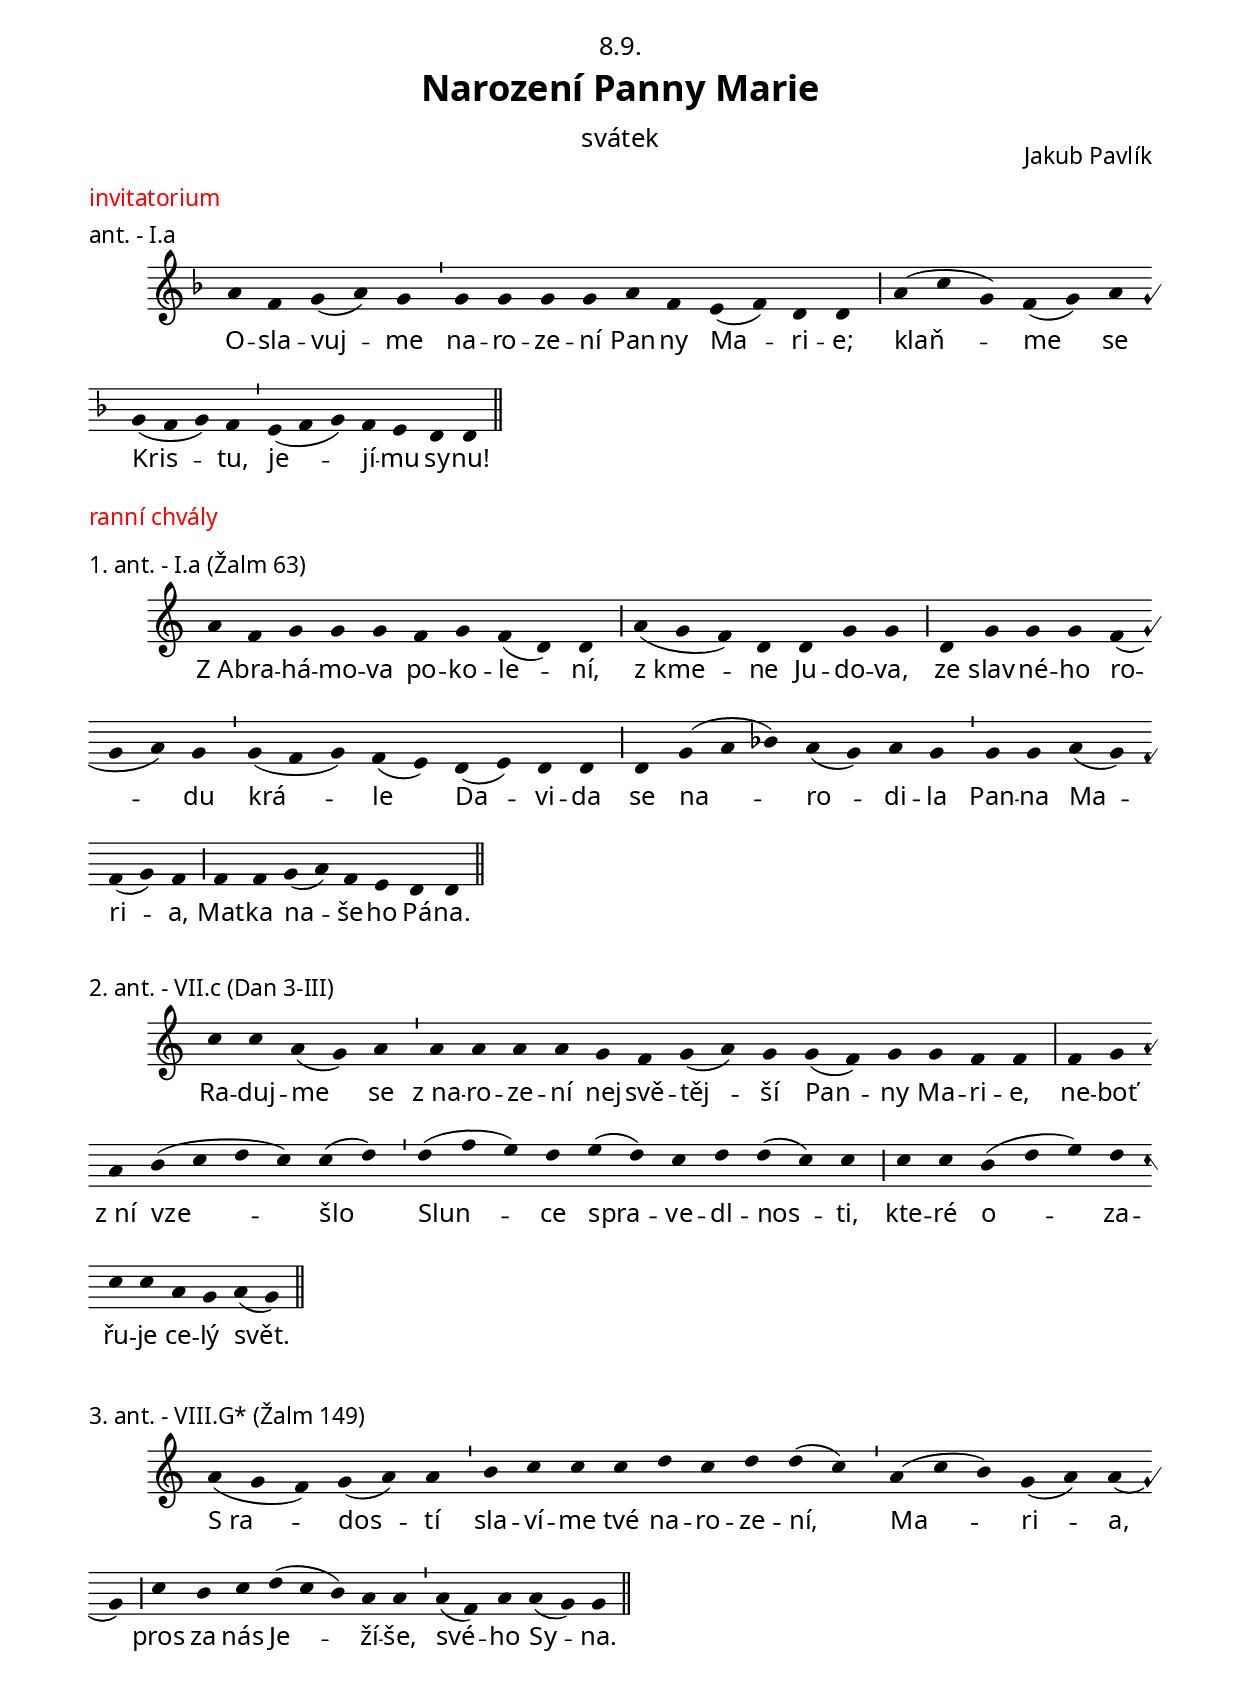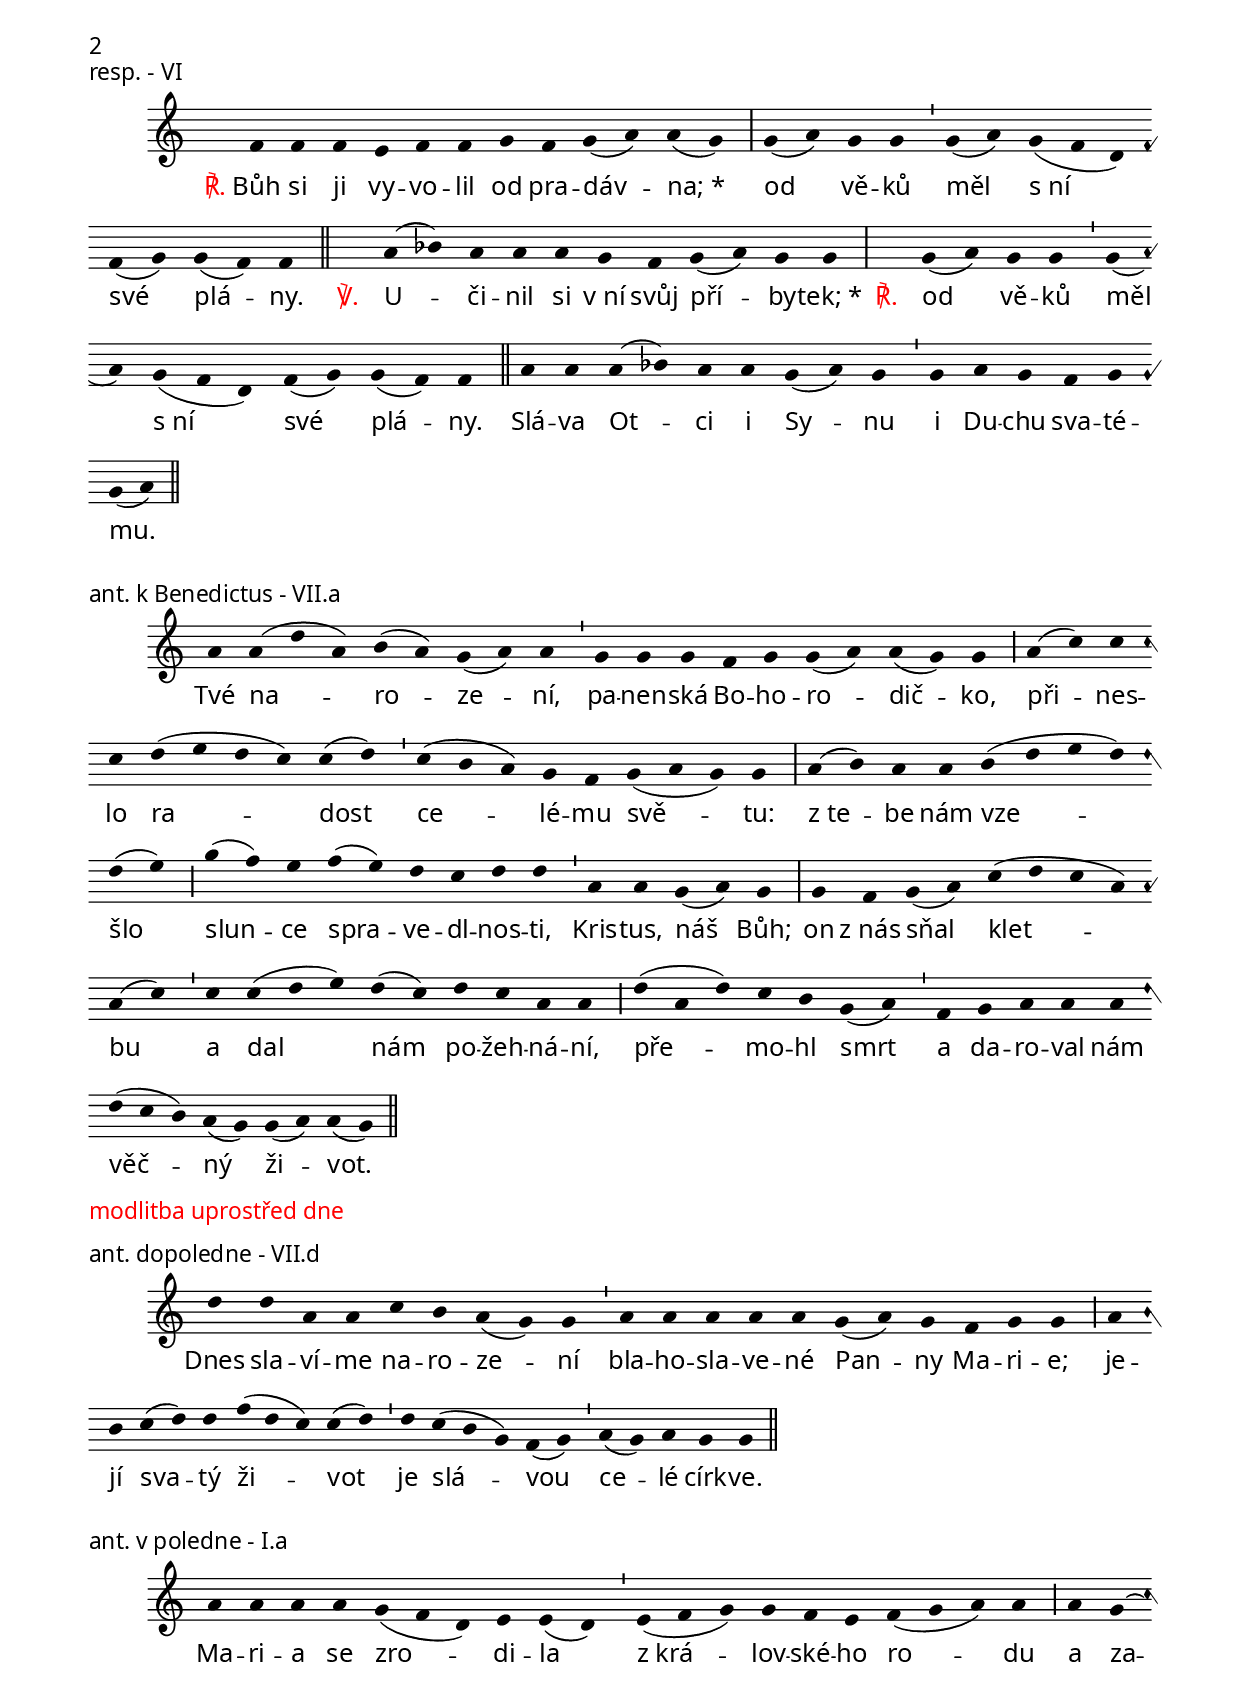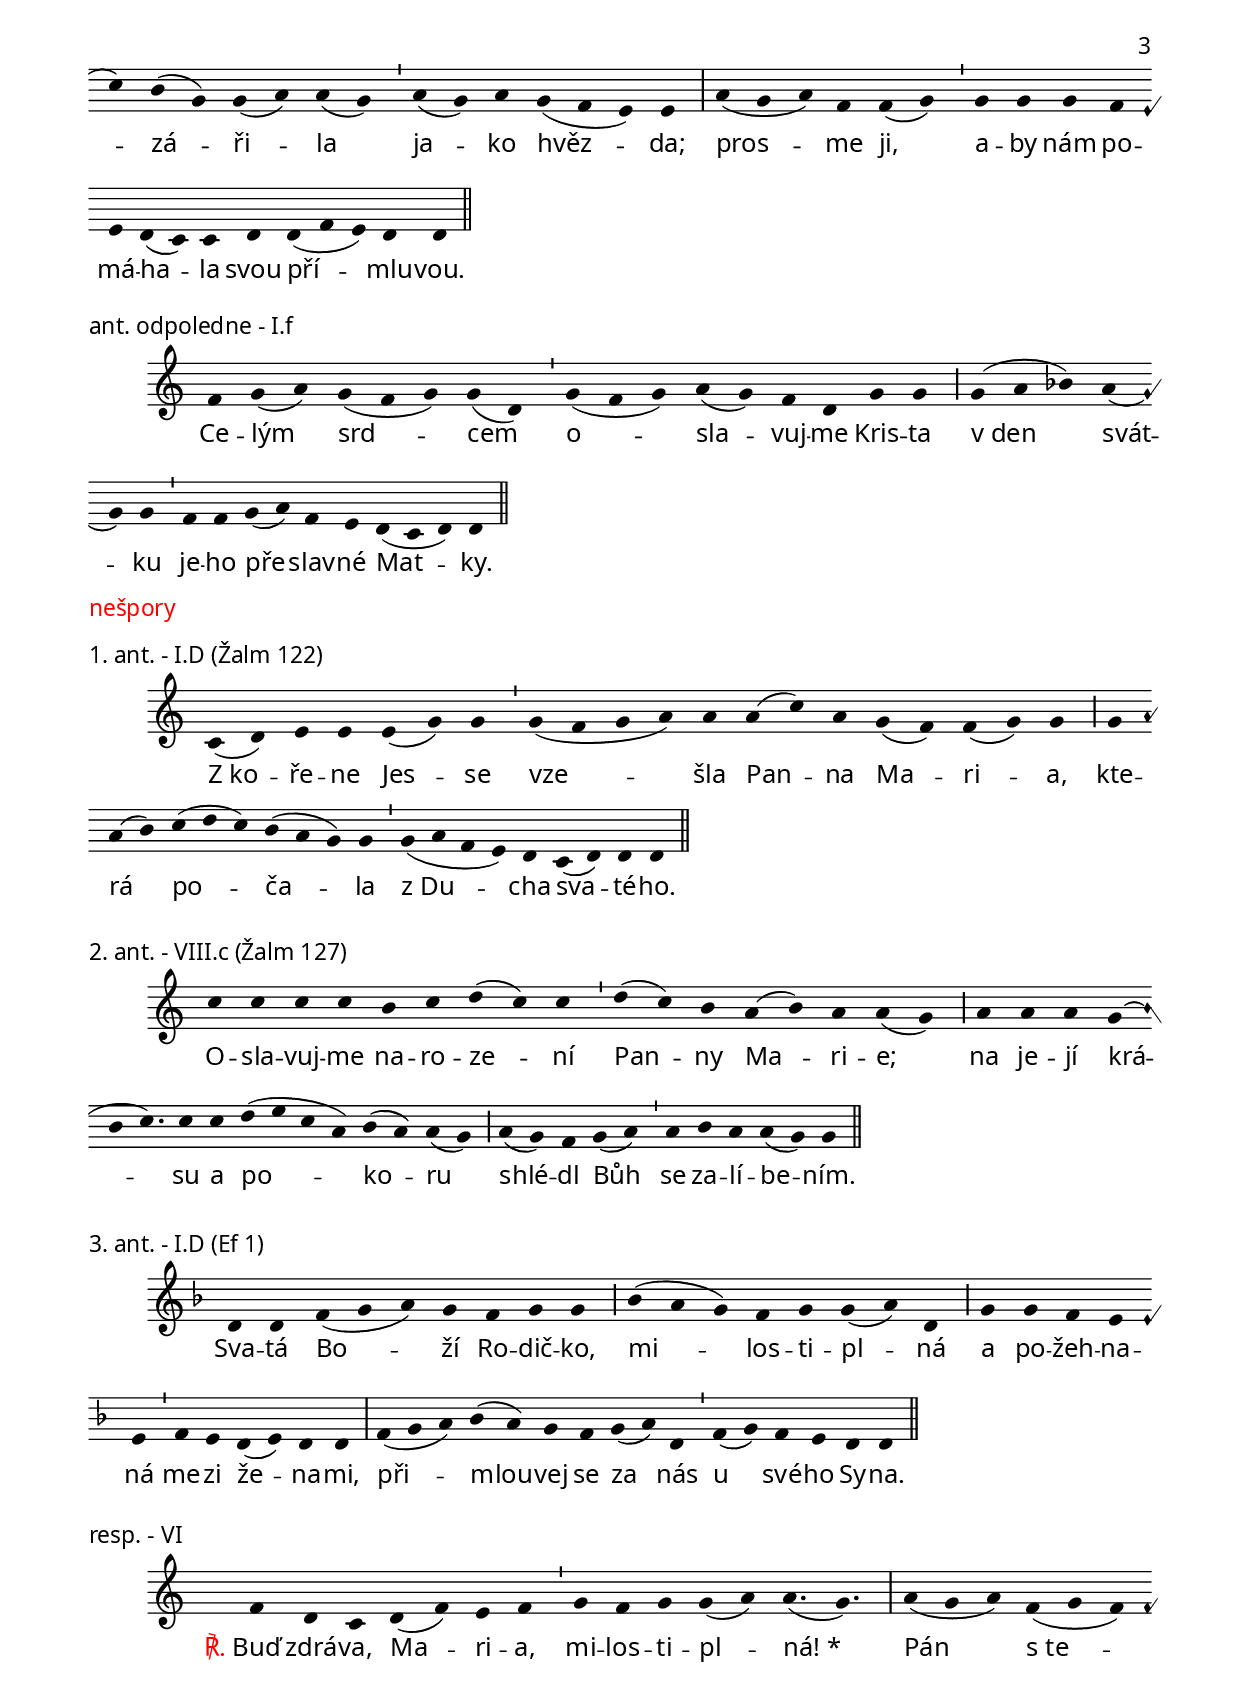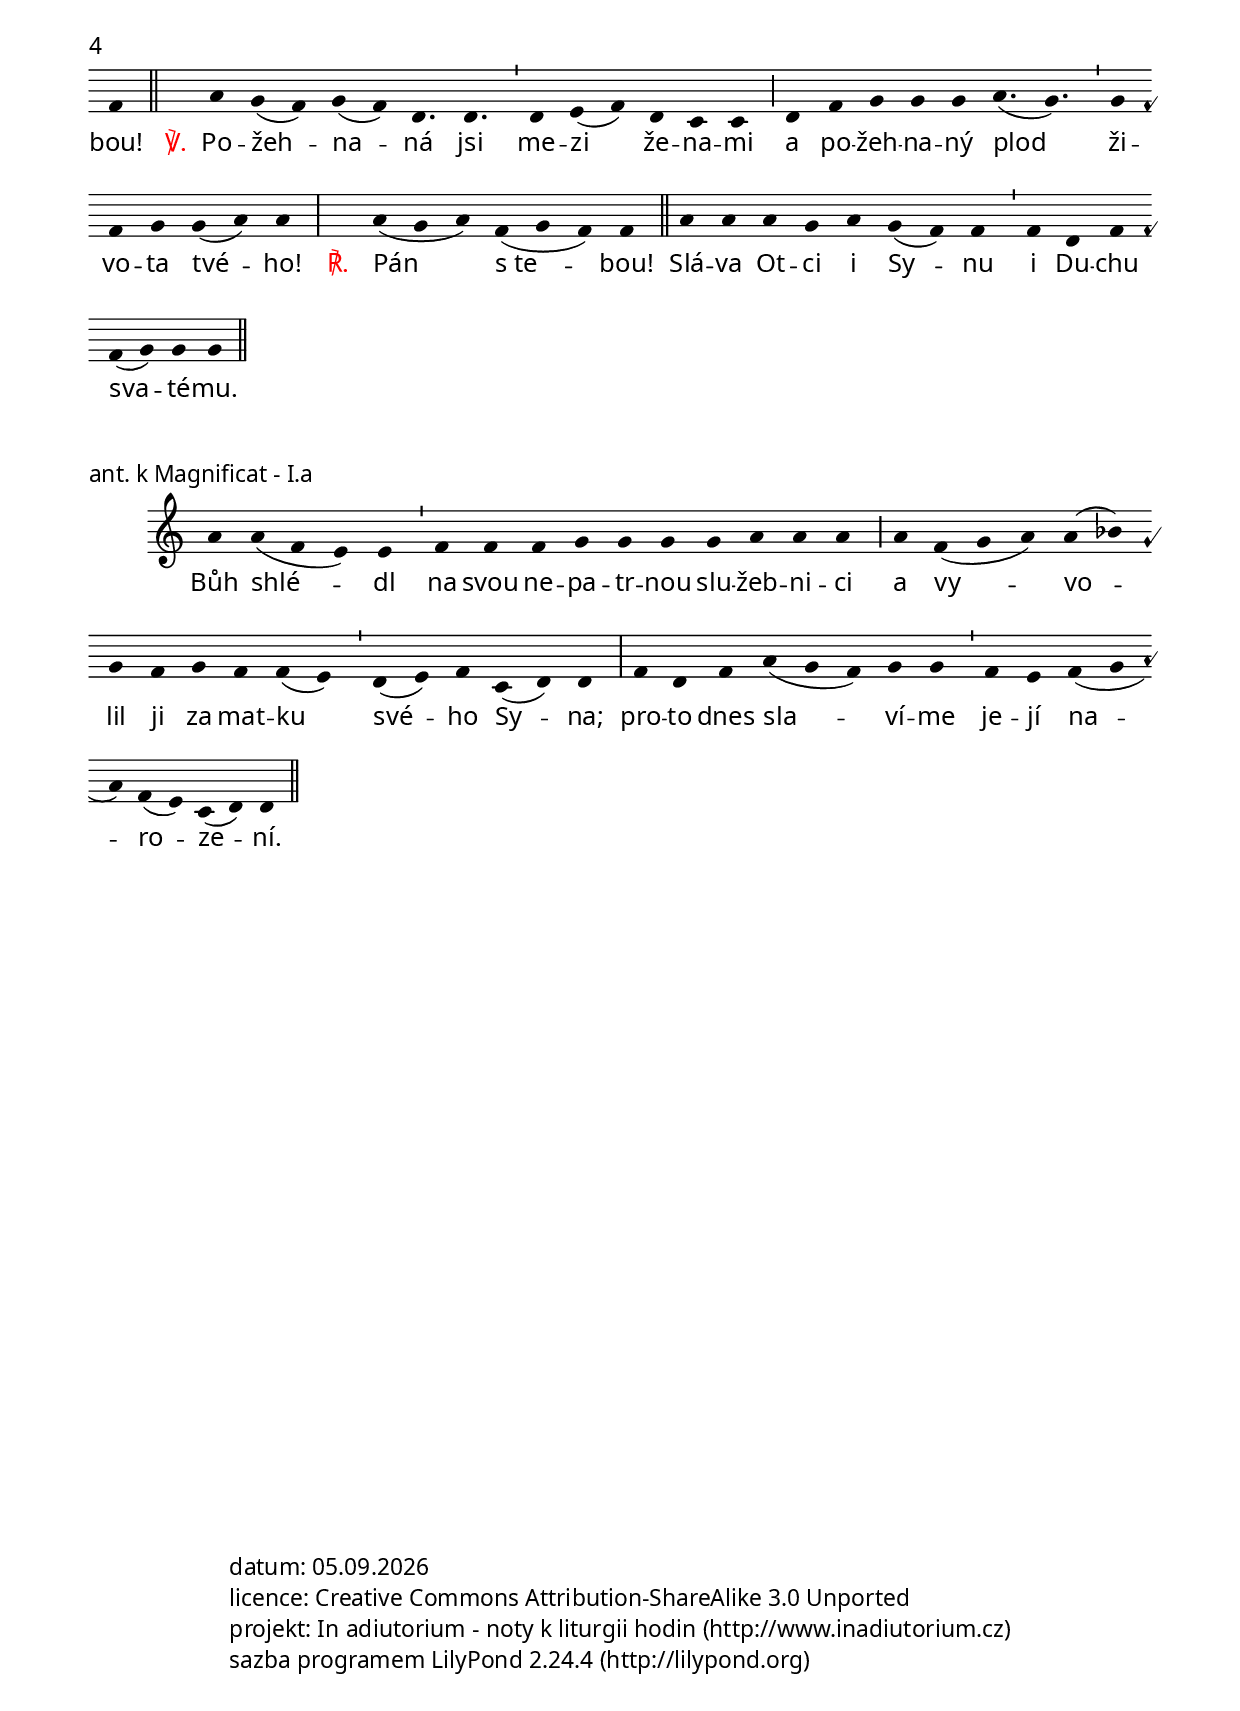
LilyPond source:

\version "2.15.40"

\include "../spolecne.ly"
\include "../dilyresponsorii.ly"

\header {
  title = \markup\titleSvatek
            "Narození Panny Marie"
            svátek
            8.9.
  composer = "Jakub Pavlík"
}

\markup {\nadpisHodinka {"invitatorium"}}

\score {
  \relative c'' {
    \choralniRezim
    \key f \major
    a4 f g( a) g \barMin g g g g a f e( f) d d \barMaior
    a'( c g) f( g) a g( f g) f \barMin e( f g) f e d d \barFinalis
  }
  \addlyrics {
    O -- sla -- vuj -- me na -- ro -- ze -- ní Pan -- ny Ma -- ri -- e;
    klaň -- me se Kris -- tu, je -- jí -- mu sy -- nu!
  }
  \header {
    quid = "ant."
    modus = "I"
    differentia = "a"
    psalmus = ""
    id = ""
    piece = \markup {\sestavTitulekBezZalmu}
  }
}

\markup {\nadpisHodinka {"ranní chvály"}}

\score {
  \relative c'' {
    \choralniRezim
    a4 f g g g f g f( d) d \barMaior
    a'( g f) d d g g \barMaior
    d g g g f( g a) g \barMin g( f g) f( e) d( e) d d \barMaior
    d g( a bes) a( g) a g \barMin g g a( g) f( g) f \barMaior
    f f g( a) f e d d \barFinalis
  }
  \addlyrics {
    Z_A -- bra -- há -- mo -- va po -- ko -- le -- ní,
    z_kme -- ne Ju -- do -- va,
    ze slav -- né -- ho ro -- du krá -- le Da -- vi -- da
    se na -- ro -- di -- la Pan -- na Ma -- ri -- a,
    Mat -- ka na -- še -- ho Pá -- na.
  }
  \header {
    quid = "1. ant."
    modus = "I"
    differentia = "a"
    psalmus = "Žalm 63"
    id = ""
    piece = \markup {\sestavTitulek}
  }
}

\score {
  \relative c'' {
    \choralniRezim
    c4 c a( g) a \barMin a a a a g f g( a) g g( f) g g f f \barMax
    f g a b( c d c) c( d) \barMin d( f e) d e( d) c d d( c) c \barMaior
    c c b( d e) d c c a g a( g) \barFinalis
  }
  \addlyrics {
    Ra -- duj -- me se z_na -- ro -- ze -- ní
    nej -- svě -- těj -- ší Pan -- ny Ma -- ri -- e,
    ne -- boť z_ní vze -- šlo Slun -- ce spra -- ve -- dl -- nos -- ti,
    kte -- ré o -- za -- řu -- je ce -- lý svět.
  }
  \header {
    quid = "2. ant."
    modus = "VII"
    differentia = "c"
    psalmus = "Dan 3-III"
    placet = "VII.c2"
    id = ""
    piece = \markup {\sestavTitulek}
  }
}

\score {
  \relative c'' {
    \choralniRezim
    a4( g f) g( a) a \barMin b c c c d c d d( c) \barMin a( c b) g( a) a( g) \barMaior
    c b c d( c b) a a \barMin a( f) a a( g) g \barFinalis
  }
  \addlyrics {
    S_ra -- dos -- tí sla -- ví -- me tvé na -- ro -- ze -- ní, Ma -- ri -- a,
    pros za nás Je -- ží -- še, své -- ho Sy -- na.
  }
  \header {
    quid = "3. ant."
    modus = "VIII"
    differentia = "G*"
    psalmus = "Žalm 149"
    id = ""
    piece = \markup {\sestavTitulek}
  }
}

\score {
  \relative c' {
    \choralniRezim

    % R
    \neviditelna f
    f4 f f e f f g f g( a) a( g) \barMax
    g( a) g g \barMin g( a) g( f d) f( g) g( f) f \barFinalis
    % V
    \neviditelna a
    a( bes) a a a g f g( a) g g \barMax
    % R
    \neviditelna a
    g( a) g g \barMin g( a) g( f d) f( g) g( f) f \barFinalis
    % Slava
    \respVIdoxologie \barFinalis
  }
  \addlyrics {
    \Response Bůh si ji vy -- vo -- lil od pra -- dáv -- na;_*
    od vě -- ků měl s_ní své plá -- ny.
    \Verse U -- či -- nil si v_ní svůj pří -- by -- tek;_*
    \Response od vě -- ků měl s_ní své plá -- ny.
    \textRespDoxologie
  }
  \header {
    quid = "resp."
    modus = "VI"
    id = ""
    fons = "commune o PM, r.ch."
    piece = \markup {\sestavTitulekResp}
  }
}

\score {
  \relative c'' {
    \choralniRezim
    a4 a( d a) b( a) g( a) a \barMin g g g f g g( a) a( g) g \barMaior
    a( c) c c d( e d c) c( d) \barMin c( b a) g f g( a g) g \barMax

    a( b) a a b( d e d) d( e) \barMaior g( f) e f( e) d c d d \barMin
    a a g( a) g \barMax

    g f g( a) c( d c a) a( c) \barMin
    c c( d e) d( c) d c a a \barMaior
    d( a d) c b g( a) \barMin
    f g a a a d( c b) a( g) g( a) a( g) \barFinalis
  }
  \addlyrics {
    Tvé na -- ro -- ze -- ní, pa -- nen -- ská Bo -- ho -- ro -- dič -- ko,
    při -- nes -- lo ra -- dost ce -- lé -- mu svě -- tu:

    z_te -- be nám vze -- šlo slun -- ce spra -- ve -- dl -- nos -- ti,
    Kris -- tus, náš Bůh;

    on z_nás sňal klet -- bu
    a dal nám po -- žeh -- ná -- ní,
    pře -- mo -- hl smrt
    a da -- ro -- val nám věč -- ný ži -- vot.
  }
  \header {
    quid = "ant. k Benedictus"
    modus = "VII"
    differentia = "a"
    psalmus = ""
    id = ""
    piece = \markup {\sestavTitulekBezZalmu}
  }
}

\markup {\nadpisHodinka {"modlitba uprostřed dne"}}

\score {
  \relative c'' {
    \choralniRezim
    d4 d a a c b a( g) g \barMin
    a a a a a g( a) g f g g \barMaior
    a b c( d) d f( d c) c( d) \barMin
    d c( b g) f( g) \barMin a( g) a g g \barFinalis
  }
  \addlyrics {
    Dnes sla -- ví -- me na -- ro -- ze -- ní
    bla -- ho -- sla -- ve -- né Pan -- ny Ma -- ri -- e;
    je -- jí sva -- tý ži -- vot
    je slá -- vou ce -- lé círk -- ve.
  }
  \header {
    quid = "ant. dopoledne"
    modus = "VII"
    differentia = "d"
    psalmus = ""
    id = ""
    piece = \markup {\sestavTitulekBezZalmu}
  }
}

\score {
  \relative c'' {
    \choralniRezim
    a4 a a a g( f d) e e( d) \barMin e( f g) g f e f( g a) a \barMaior
    a g( c) b( g) g( a) a( g) \barMin a( g) a g( f e) e \barMax
    a( g a) f f( g) \barMin g g g f e d( c) c d d( f e) d d \barFinalis
  }
  \addlyrics {
    Ma -- ri -- a se zro -- di -- la z_krá -- lov -- ské -- ho ro -- du
    a za -- zá -- ři -- la ja -- ko hvěz -- da;
    pros -- me ji, a -- by nám po -- má -- ha -- la svou pří -- mlu -- vou.
  }
  \header {
    quid = "ant. v poledne"
    modus = "I"
    differentia = "a"
    psalmus = ""
    id = ""
    piece = \markup {\sestavTitulekBezZalmu}
  }
}

\score {
  \relative c' {
    \choralniRezim
    f g( a) g( f g) g( d) \barMin g( f g) a( g) f d g g \barMaior
    g( a bes) a( g) g  \barMin f f g( a) f e d( c d) d \barFinalis
  }
  \addlyrics {
    Ce -- lým srd -- cem o -- sla -- vuj -- me Kris -- ta
    v_den svát -- ku je -- ho pře -- slav -- né Mat -- ky.
  }
  \header {
    quid = "ant. odpoledne"
    modus = "I"
    differentia = "f"
    psalmus = ""
    id = ""
    piece = \markup {\sestavTitulekBezZalmu}
  }
}

\markup {\nadpisHodinka {"nešpory"}}

\score {
  \relative c' {
    \choralniRezim
    c4( d) e e e( g) g \barMin g( f g a) a a( c) a g( f) f( g) g \barMaior
    g a( b) c( d c) b( a g) g \barMin g( a f e) d c( d) d d \barFinalis
  }
  \addlyrics {
    Z_ko -- ře -- ne Jes -- se vze -- šla Pan -- na Ma -- ri -- a,
    kte -- rá po -- ča -- la z_Du -- cha sva -- té -- ho.
  }
  \header {
    quid = "1. ant."
    modus = "I"
    differentia = "D"
    psalmus = "Žalm 122"
    placet = "zdá se, že moc nesedí v modu"
    id = ""
    fons = "Zvěstování Páně, uprostřed dne, dopoledne; odstraněno aleluja"
    piece = \markup {\sestavTitulek}
  }
}

\score {
  \relative c'' {
    \choralniRezim
    c4 c c c b c d( c) c \barMin d( c) b a( b) a a( g) \barMaior
    a a a g( b c4.) c4 c d( e c a) b( a) a( g) \barMaior
    a( g) f g( a) \barMin a b a a( g) g \barFinalis
  }
  \addlyrics {
    O -- sla -- vuj -- me na -- ro -- ze -- ní Pan -- ny Ma -- ri -- e;
    na je -- jí krá -- su a po -- ko -- ru
    shlé -- dl Bůh se za -- lí -- be -- ním.
  }
  \header {
    quid = "2. ant."
    modus = "VIII"
    differentia = "c"
    psalmus = "Žalm 127"
    id = ""
    piece = \markup {\sestavTitulek}
  }
}

\score {
  \relative c' {
    \choralniRezim
    \key f \major
    d4 d f( g a) g f g g \barMaior
    bes( a g) f g g( a) d, \barMaior
    g g f e e \barMin f e d( e) d d \barMax
    f( g a) bes( a) g f g( a) d, \barMin f( g) f e d d \barFinalis
  }
  \addlyrics {
    Sva -- tá Bo -- ží Ro -- dič -- ko,
    mi -- los -- ti -- pl -- ná
    a po -- žeh -- na -- ná me -- zi že -- na -- mi,
    při -- mlou -- vej se za nás u své -- ho Sy -- na.
  }
  \header {
    quid = "3. ant."
    modus = "I"
    differentia = "D"
    psalmus = "Ef 1"
    id = ""
    piece = \markup {\sestavTitulek}
  }
}

\score {
  \relative c' {
    \choralniRezim

    % R
    \neviditelna f
    f d c d( f) e f \barMin g f g g( a) a4.( g) \barMax
    a4( g a) f( g f) f \barFinalis
    % V
    \neviditelna a
    a4 g( f) g( f) d4. d \barMin d4 e( f) d c c \barMaior
    d f g g g a4.( g) \barMin g4 f g g( a) a \barMax
    % R
    \neviditelna a
    a4( g a) f( g f) f \barFinalis
    % Slava
    a4 a a g a g( f) f \barMin f d f f( g) g g \barFinalis
  }
  \addlyrics {
    \Response Buď zdrá -- va, Ma -- ri -- a, mi -- los -- ti -- pl -- ná!_*
    Pán s_te -- bou!
    \Verse Po -- žeh -- na -- ná jsi me -- zi že -- na -- mi
    a po -- žeh -- na -- ný plod ži -- vo -- ta tvé -- ho!
    \Response Pán s_te -- bou!
    \textRespDoxologie
  }
  \header {
    quid = "resp."
    modus = "VI"
    id = ""
    fons = "commune PM, 2. nešp."
    piece = \markup {\sestavTitulekResp}
  }
}

\score {
  \relative c'' {
    \choralniRezim
    a4 a( f e) e \barMin f f f g g g g a a a \barMaior
    a f( g a) a( bes) g f g f f( e) \barMin d( e) f c( d) d \barMax
    f d f a( g f) g g \barMin f e f( g a) f( e) c( d) d \barFinalis
  }
  \addlyrics {
    Bůh shlé -- dl na svou ne -- pa -- tr -- nou slu -- žeb -- ni -- ci
    a vy -- vo -- lil ji za mat -- ku své -- ho Sy -- na;
    pro -- to dnes sla -- ví -- me je -- jí na -- ro -- ze -- ní.
  }
  \header {
    quid = "ant. k Magnificat"
    modus = "I"
    differentia = "a"
    psalmus = ""
    id = ""
    piece = \markup {\sestavTitulekBezZalmu}
  }
}